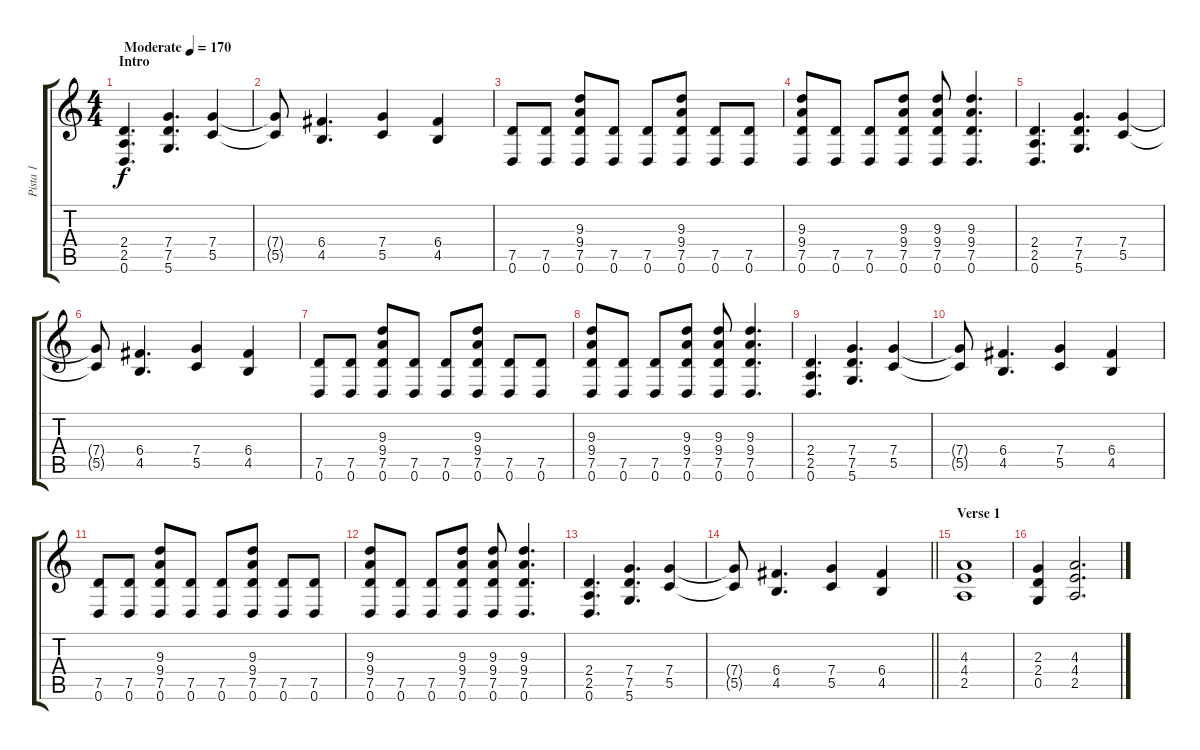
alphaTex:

\track ("Pista 1" "Pista 1") {instrument overdrivenguitar}
\staff {score tabs}
\tuning (D4 A3 F3 C3 G2 D2) {hide}
\ts (4 4)
\section ("" "Intro")
\tempo (170 "Moderate")
\clef g2
\ks c
(2.4 2.5 0.6).4{d dy f instrument overdrivenguitar} (7.4 7.5 5.6).4{d} (7.4 5.5).4 |
(7.4{t} 5.5{t}).8 (6.4 4.5).4{d} (7.4 5.5).4 (6.4 4.5).4 |
(7.5 0.6).8 (7.5 0.6).8 (9.3 9.4 7.5 0.6).8 (7.5 0.6).8 (7.5 0.6).8 (9.3 9.4 7.5 0.6).8 (7.5 0.6).8 (7.5 0.6).8 |
(9.3 9.4 7.5 0.6).8 (7.5 0.6).8 (7.5 0.6).8 (9.3 9.4 7.5 0.6).8 (9.3 9.4 7.5 0.6).8 (9.3 9.4 7.5 0.6).4{d} |
(2.4 2.5 0.6).4{d} (7.4 7.5 5.6).4{d} (7.4 5.5).4 |
(7.4{t} 5.5{t}).8 (6.4 4.5).4{d} (7.4 5.5).4 (6.4 4.5).4 |
(7.5 0.6).8 (7.5 0.6).8 (9.3 9.4 7.5 0.6).8 (7.5 0.6).8 (7.5 0.6).8 (9.3 9.4 7.5 0.6).8 (7.5 0.6).8 (7.5 0.6).8 |
(9.3 9.4 7.5 0.6).8 (7.5 0.6).8 (7.5 0.6).8 (9.3 9.4 7.5 0.6).8 (9.3 9.4 7.5 0.6).8 (9.3 9.4 7.5 0.6).4{d} |
(2.4 2.5 0.6).4{d} (7.4 7.5 5.6).4{d} (7.4 5.5).4 |
(7.4{t} 5.5{t}).8 (6.4 4.5).4{d} (7.4 5.5).4 (6.4 4.5).4 |
(7.5 0.6).8 (7.5 0.6).8 (9.3 9.4 7.5 0.6).8 (7.5 0.6).8 (7.5 0.6).8 (9.3 9.4 7.5 0.6).8 (7.5 0.6).8 (7.5 0.6).8 |
(9.3 9.4 7.5 0.6).8 (7.5 0.6).8 (7.5 0.6).8 (9.3 9.4 7.5 0.6).8 (9.3 9.4 7.5 0.6).8 (9.3 9.4 7.5 0.6).4{d} |
(2.4 2.5 0.6).4{d} (7.4 7.5 5.6).4{d} (7.4 5.5).4 |
\barLineRight lightlight
(7.4{t} 5.5{t}).8 (6.4 4.5).4{d} (7.4 5.5).4 (6.4 4.5).4 |
\section ("" "Verse 1")
(4.3 4.4 2.5).1 |
(2.3 2.4 0.5).4 (4.3 4.4 2.5).2{d}
